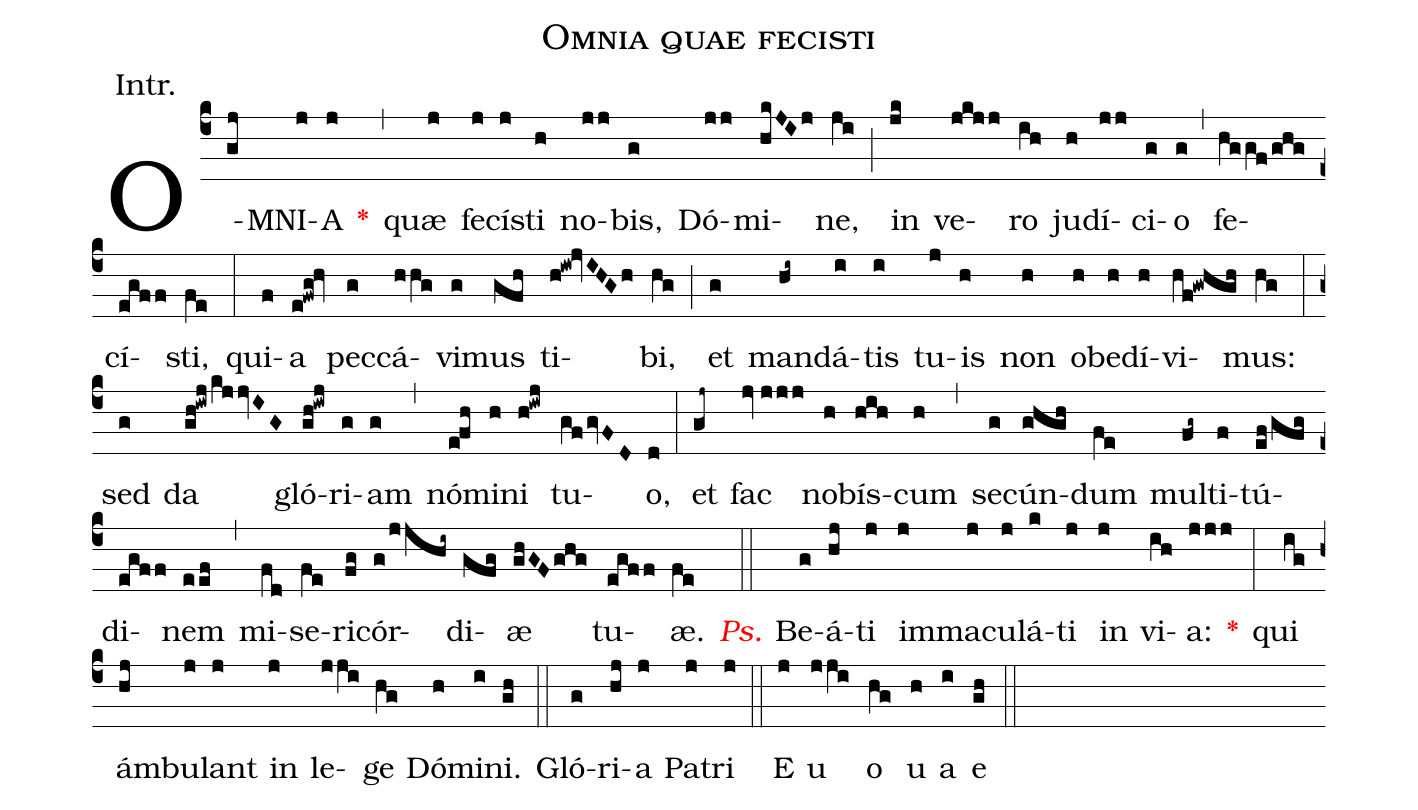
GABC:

name:Omnia quae fecisti;
annotation:Intr.;
mode:III.;
office-part:Introit;
%%
(c4) O(gj)MNI(j)A(j) <v>\red{*}</v>(,) quæ(j) fe(j)cí(j)sti(h) no(jj)bis,(g) Dó(jj)mi(hkJIj)ne,(ji) (;) in(jk) ve(jkjj)ro(ih) ju(h)dí(jj)ci(g)o(g) (,) fe(hggf/ghg)cí(egff)sti,(fe) (:) qui(f)a(e!fwg!hv) pec(g)cá(hhg)vi(g)mus(gfh) ti(h!iw!jvIHGh)bi,(hg) (;) et(g) man(hi~)dá(i)tis(i) tu(j)is(h) non(h) o(h)be(h)dí(h)vi(hf!gwhgh)mus:(hg) (:) sed(g) da(gh!iwj/kjjvIG) gló(gh!iwj)ri(g)am(g) (,) nó(e!fh)mi(h)ni(h!iwj) tu(gf/gvFD)o,(d) (:) et(gj~) fac(jv//jjj) no(h)bís(hih)cum(h) (,) se(g)cún(ghgh)dum(fe) mul(fg~)ti(f)tú(ef/gfg)di(egff)nem(eef) (,) mi(fd)se(fe)ri(fg)cór(g/jjhi~)di(gfg)æ(ghGF/ghg) tu(egff)æ.(fe) (::) <v>\redit{Ps.}</v> Be(g)á(hj)ti(j) im(j)ma(j)cu(j)lá(k)ti(j) in(j) vi(ih)a:(jjj) <v>\red{*}</v>(:) qui(ig) ám(hj)bu(j)lant(j) in(j) le(jji)ge(hg) Dó(h)mi(i)ni.(gh) (::) Gló(g)ri(hj)a(j) Pa(j)tri(j) (::) E(j) u(jji) o(hg) u(h) a(i) e(gh) (::)
